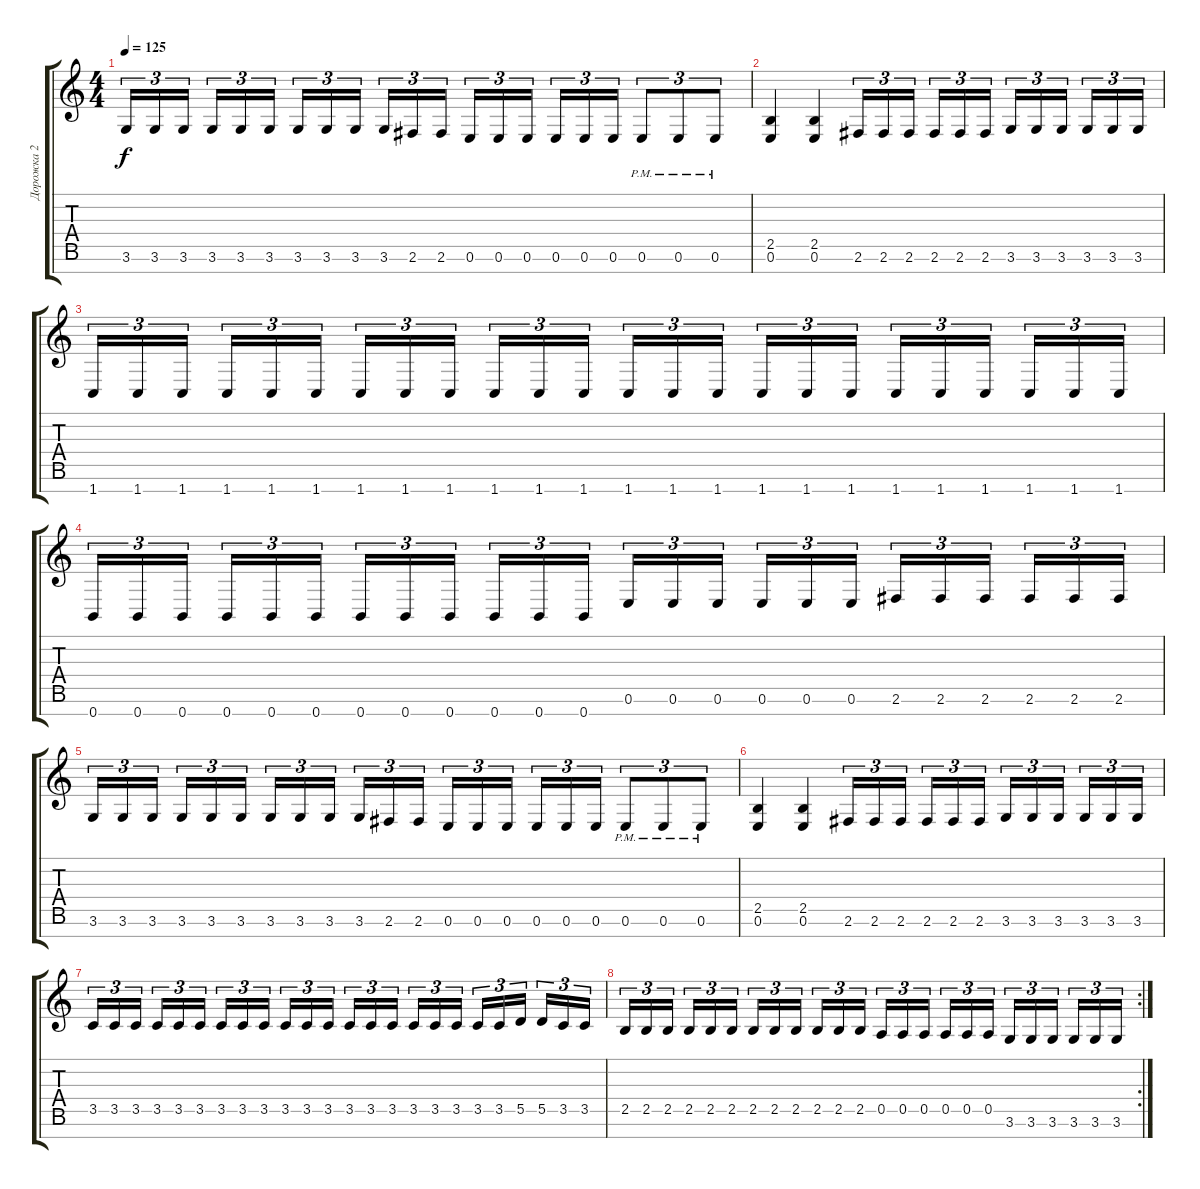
\track ("Дорожка 2" "Дорожка 2") {instrument distortionguitar}
\staff {score tabs}
\tuning (E4 B3 G3 D3 A2 E2 B1) {hide}
\ts (4 4)
\tempo 125
\clef g2
\ks c
3.6.16{tu (3 2) dy f instrument distortionguitar} 3.6.16{tu (3 2)} 3.6.16{tu (3 2) beam splitsecondary} 3.6.16{tu (3 2)} 3.6.16{tu (3 2)} 3.6.16{tu (3 2)} 3.6.16{tu (3 2)} 3.6.16{tu (3 2)} 3.6.16{tu (3 2) beam splitsecondary} 3.6.16{tu (3 2)} 2.6.16{tu (3 2)} 2.6.16{tu (3 2)} 0.6.16{tu (3 2)} 0.6.16{tu (3 2)} 0.6.16{tu (3 2) beam splitsecondary} 0.6.16{tu (3 2)} 0.6.16{tu (3 2)} 0.6.16{tu (3 2)} 0.6{pm}.8{tu (3 2)} 0.6{pm}.8{tu (3 2)} 0.6{pm}.8{tu (3 2)} |
(2.5 0.6).4 (2.5 0.6).4 2.6.16{tu (3 2)} 2.6.16{tu (3 2)} 2.6.16{tu (3 2) beam splitsecondary} 2.6.16{tu (3 2)} 2.6.16{tu (3 2)} 2.6.16{tu (3 2)} 3.6.16{tu (3 2)} 3.6.16{tu (3 2)} 3.6.16{tu (3 2) beam splitsecondary} 3.6.16{tu (3 2)} 3.6.16{tu (3 2)} 3.6.16{tu (3 2)} |
1.7.16{tu (3 2)} 1.7.16{tu (3 2)} 1.7.16{tu (3 2) beam splitsecondary} 1.7.16{tu (3 2)} 1.7.16{tu (3 2)} 1.7.16{tu (3 2)} 1.7.16{tu (3 2)} 1.7.16{tu (3 2)} 1.7.16{tu (3 2) beam splitsecondary} 1.7.16{tu (3 2)} 1.7.16{tu (3 2)} 1.7.16{tu (3 2)} 1.7.16{tu (3 2)} 1.7.16{tu (3 2)} 1.7.16{tu (3 2) beam splitsecondary} 1.7.16{tu (3 2)} 1.7.16{tu (3 2)} 1.7.16{tu (3 2)} 1.7.16{tu (3 2)} 1.7.16{tu (3 2)} 1.7.16{tu (3 2) beam splitsecondary} 1.7.16{tu (3 2)} 1.7.16{tu (3 2)} 1.7.16{tu (3 2)} |
0.7.16{tu (3 2)} 0.7.16{tu (3 2)} 0.7.16{tu (3 2) beam splitsecondary} 0.7.16{tu (3 2)} 0.7.16{tu (3 2)} 0.7.16{tu (3 2)} 0.7.16{tu (3 2)} 0.7.16{tu (3 2)} 0.7.16{tu (3 2) beam splitsecondary} 0.7.16{tu (3 2)} 0.7.16{tu (3 2)} 0.7.16{tu (3 2)} 0.6.16{tu (3 2)} 0.6.16{tu (3 2)} 0.6.16{tu (3 2) beam splitsecondary} 0.6.16{tu (3 2)} 0.6.16{tu (3 2)} 0.6.16{tu (3 2)} 2.6.16{tu (3 2)} 2.6.16{tu (3 2)} 2.6.16{tu (3 2) beam splitsecondary} 2.6.16{tu (3 2)} 2.6.16{tu (3 2)} 2.6.16{tu (3 2)} |
3.6.16{tu (3 2)} 3.6.16{tu (3 2)} 3.6.16{tu (3 2) beam splitsecondary} 3.6.16{tu (3 2)} 3.6.16{tu (3 2)} 3.6.16{tu (3 2)} 3.6.16{tu (3 2)} 3.6.16{tu (3 2)} 3.6.16{tu (3 2) beam splitsecondary} 3.6.16{tu (3 2)} 2.6.16{tu (3 2)} 2.6.16{tu (3 2)} 0.6.16{tu (3 2)} 0.6.16{tu (3 2)} 0.6.16{tu (3 2) beam splitsecondary} 0.6.16{tu (3 2)} 0.6.16{tu (3 2)} 0.6.16{tu (3 2)} 0.6{pm}.8{tu (3 2)} 0.6{pm}.8{tu (3 2)} 0.6{pm}.8{tu (3 2)} |
(2.5 0.6).4 (2.5 0.6).4 2.6.16{tu (3 2)} 2.6.16{tu (3 2)} 2.6.16{tu (3 2) beam splitsecondary} 2.6.16{tu (3 2)} 2.6.16{tu (3 2)} 2.6.16{tu (3 2)} 3.6.16{tu (3 2)} 3.6.16{tu (3 2)} 3.6.16{tu (3 2) beam splitsecondary} 3.6.16{tu (3 2)} 3.6.16{tu (3 2)} 3.6.16{tu (3 2)} |
3.5.16{tu (3 2)} 3.5.16{tu (3 2)} 3.5.16{tu (3 2) beam splitsecondary} 3.5.16{tu (3 2)} 3.5.16{tu (3 2)} 3.5.16{tu (3 2)} 3.5.16{tu (3 2)} 3.5.16{tu (3 2)} 3.5.16{tu (3 2) beam splitsecondary} 3.5.16{tu (3 2)} 3.5.16{tu (3 2)} 3.5.16{tu (3 2)} 3.5.16{tu (3 2)} 3.5.16{tu (3 2)} 3.5.16{tu (3 2) beam splitsecondary} 3.5.16{tu (3 2)} 3.5.16{tu (3 2)} 3.5.16{tu (3 2)} 3.5.16{tu (3 2)} 3.5.16{tu (3 2)} 5.5.16{tu (3 2) beam splitsecondary} 5.5.16{tu (3 2)} 3.5.16{tu (3 2)} 3.5.16{tu (3 2)} |
\rc 2
2.5.16{tu (3 2)} 2.5.16{tu (3 2)} 2.5.16{tu (3 2) beam splitsecondary} 2.5.16{tu (3 2)} 2.5.16{tu (3 2)} 2.5.16{tu (3 2)} 2.5.16{tu (3 2)} 2.5.16{tu (3 2)} 2.5.16{tu (3 2) beam splitsecondary} 2.5.16{tu (3 2)} 2.5.16{tu (3 2)} 2.5.16{tu (3 2)} 0.5.16{tu (3 2)} 0.5.16{tu (3 2)} 0.5.16{tu (3 2) beam splitsecondary} 0.5.16{tu (3 2)} 0.5.16{tu (3 2)} 0.5.16{tu (3 2)} 3.6.16{tu (3 2)} 3.6.16{tu (3 2)} 3.6.16{tu (3 2) beam splitsecondary} 3.6.16{tu (3 2)} 3.6.16{tu (3 2)} 3.6.16{tu (3 2)}
